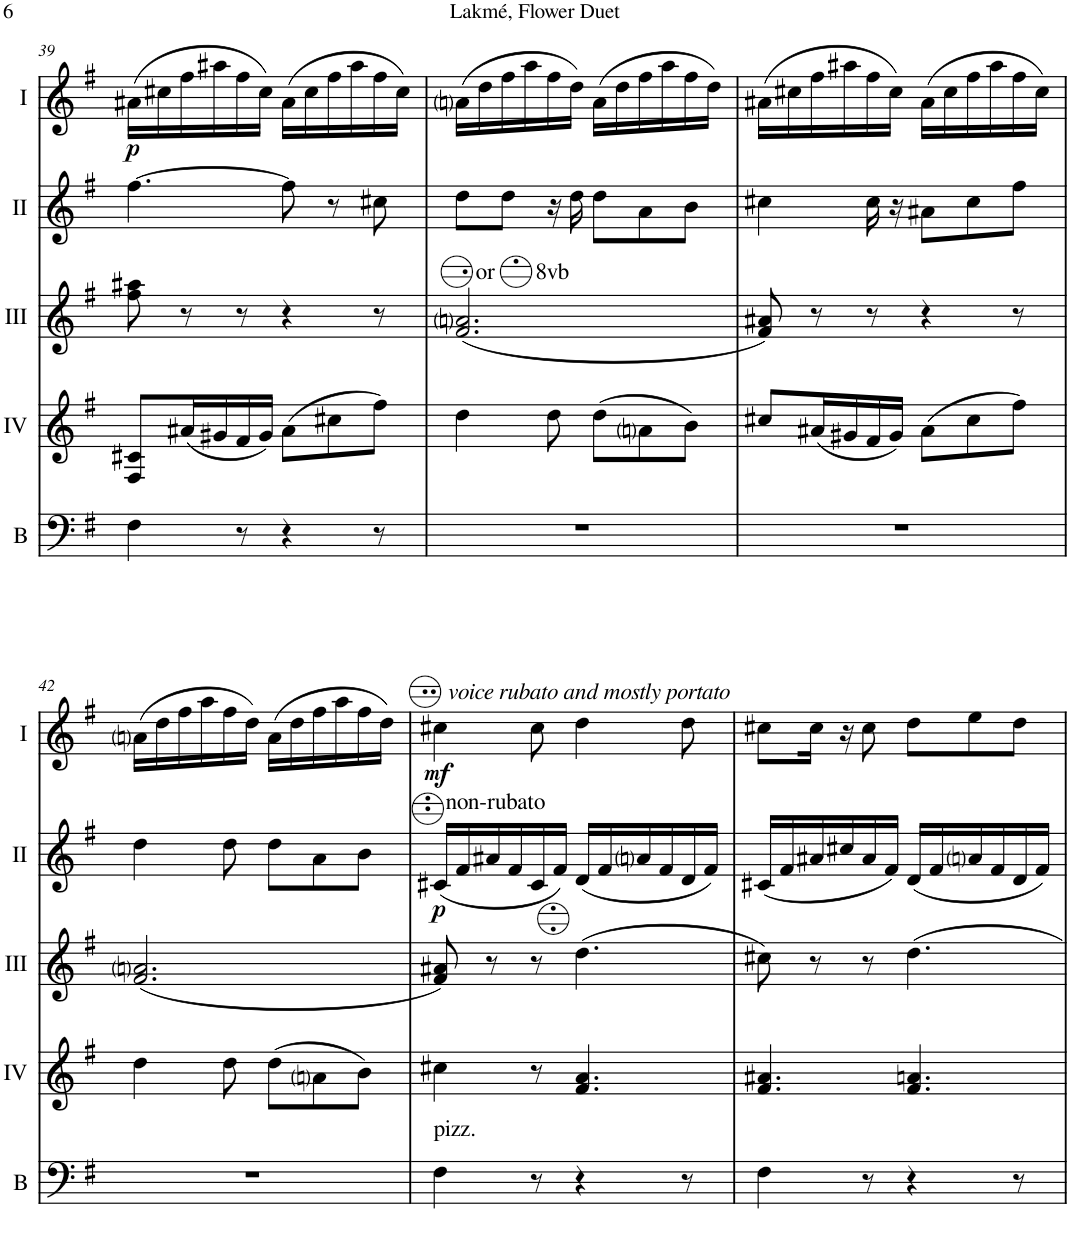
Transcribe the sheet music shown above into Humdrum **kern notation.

**kern	**kern	**kern	**kern	**dynam	**kern	**dynam
*part5	*part4	*part3	*part2	*part2	*part1	*part1
*staff5	*staff4	*staff3	*staff2	*staff2	*staff1	*staff1
*I"Bass	*I"Acc. 4	*I"Acc. 3	*I"Acc. 2	*	*I"Acc. 1	*
*I'B	*	*	*	*	*	*
!!LO:PB:g=z
*clefF4	*clefG2	*clefG2	*clefG2	*	*clefG2	*
*Trd7c12	*Trd7c12	*Trd7c12	*	*	*	*
*k[f#]	*k[f#]	*k[f#]	*k[f#]	*	*k[f#]	*
*M6/8	*M6/8	*M6/8	*M6/8	*	*M6/8	*
=39	=39	=39	=39	=39	=39	=39
!	!	!	!	!	!	!LO:DY:b
4F#\	8F#/ 8c#X/L	8ff#\ 8aa#X\	[4.ff#\	.	(16a#X\LL	p
.	.	.	.	.	16cc#X\	.
.	(16a#X/L	8r	.	.	16ff#\	.
.	16g#X/	.	.	.	16aa#X\	.
8r	16f#/	8r	.	.	16ff#\	.
.	16g#/JJ)	.	.	.	16cc#\JJ)	.
4r	(8a#\L	4r	8ff#\]	.	(16a#\LL	.
.	.	.	.	.	16cc#\	.
.	8cc#X\	.	8r	.	16ff#\	.
.	.	.	.	.	16aa#\	.
8r	8ff#\J)	8r	8cc#X\	.	16ff#\	.
.	.	.	.	.	16cc#\JJ)	.
=40	=40	=40	=40	=40	=40	=40
!	!	!LO:TX:a:t=or       8vb	!	!	!	!
2.r	4dd\	(2.ff#/ 2.aani/	8dd\L	.	(16ani\LL	.
.	.	.	.	.	16dd\	.
.	.	.	8dd\J	.	16ff#\	.
.	.	.	.	.	16aa\	.
.	8dd\	.	16r	.	16ff#\	.
.	.	.	16dd\	.	16dd\JJ)	.
.	(8dd\L	.	8dd\L	.	(16a\LL	.
.	.	.	.	.	16dd\	.
.	8ani\	.	8a\	.	16ff#\	.
.	.	.	.	.	16aa\	.
.	8b\J)	.	8b\J	.	16ff#\	.
.	.	.	.	.	16dd\JJ)	.
=41	=41	=41	=41	=41	=41	=41
2.r	8cc#X/L	8ff#/ 8aa#X/)	4cc#X\	.	(16a#X\LL	.
.	.	.	.	.	16cc#X\	.
.	(16a#X/L	8r	.	.	16ff#\	.
.	16g#X/	.	.	.	16aa#X\	.
.	16f#/	8r	16cc#\	.	16ff#\	.
.	16g#/JJ)	.	16r	.	16cc#\JJ)	.
.	(8a#\L	4r	8a#X\L	.	(16a#\LL	.
.	.	.	.	.	16cc#\	.
.	8cc#\	.	8cc#\	.	16ff#\	.
.	.	.	.	.	16aa#\	.
.	8ff#\J)	8r	8ff#\J	.	16ff#\	.
.	.	.	.	.	16cc#\JJ)	.
!!LO:LB:g=z
=42	=42	=42	=42	=42	=42	=42
2.r	4dd\	(2.ff#/ 2.aani/	4dd\	.	(16ani\LL	.
.	.	.	.	.	16dd\	.
.	.	.	.	.	16ff#\	.
.	.	.	.	.	16aa\	.
.	8dd\	.	8dd\	.	16ff#\	.
.	.	.	.	.	16dd\JJ)	.
.	(8dd\L	.	8dd\L	.	(16a\LL	.
.	.	.	.	.	16dd\	.
.	8ani\	.	8a\	.	16ff#\	.
.	.	.	.	.	16aa\	.
.	8b\J)	.	8b\J	.	16ff#\	.
.	.	.	.	.	16dd\JJ)	.
=43	=43	=43	=43	=43	=43	=43
!	!	!	!	!	!LO:TX:a:i:t=voice rubato and mostly portato	!
!	!	!	!LO:TX:a:t=non-rubato	!	!	!
!LO:TX:a:t=pizz.	!	!	!	!	!	!
!	!	!	!	!LO:DY:b	!	!LO:DY:b
4F#\	4cc#X\	8ff#/ 8aa#X/)	(16c#X/LL	p	4cc#X\	mf
.	.	.	16f#/	.	.	.
.	.	8r	16a#X/	.	.	.
.	.	.	16f#/	.	.	.
8r	8r	8r	16c#/	.	8cc#\	.
.	.	.	16f#/JJ)	.	.	.
4r	4.f#/ 4.a/	(4.dd\	(16d/LL	.	4dd\	.
.	.	.	16f#/	.	.	.
.	.	.	16ani/	.	.	.
.	.	.	16f#/	.	.	.
8r	.	.	16d/	.	8dd\	.
.	.	.	16f#/JJ)	.	.	.
=44	=44	=44	=44	=44	=44	=44
4F#\	4.f#/ 4.a#X/	8cc#X\)	(16c#X/LL	.	8cc#X\L	.
.	.	.	16f#/	.	.	.
.	.	8r	16a#X/	.	16cc#\Jk	.
.	.	.	16cc#X/	.	16r	.
8r	.	8r	16a#/	.	8cc#\	.
.	.	.	16f#/JJ)	.	.	.
4r	4.f#/ 4.an/	4.dd\	(16d/LL	.	8dd\L	.
.	.	.	16f#/	.	.	.
.	.	.	16ani/	.	8ee\	.
.	.	.	16f#/	.	.	.
8r	.	.	16d/	.	8dd\J	.
.	.	.	16f#/JJ)	.	.	.
=	=	=	=	=	=	=
*-	*-	*-	*-	*-	*-	*-
